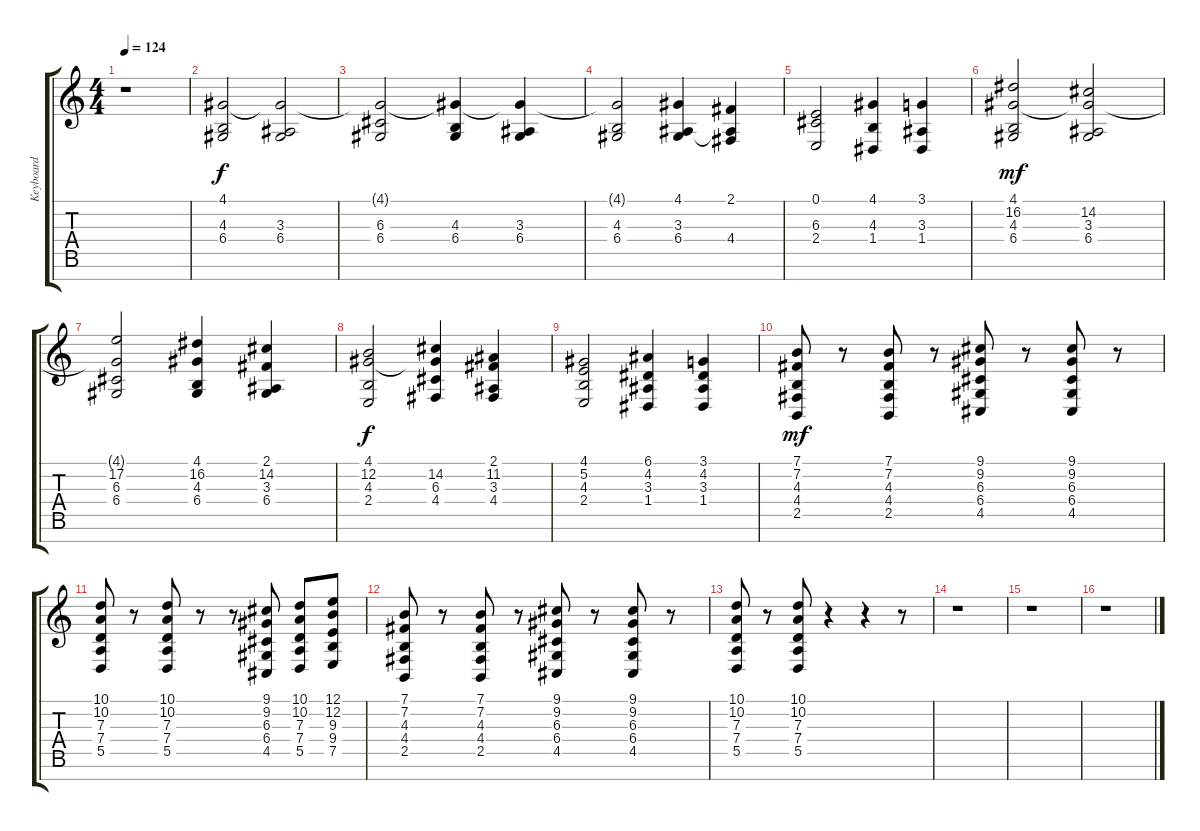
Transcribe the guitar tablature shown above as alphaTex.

\track ("Keyboard" "Keyboard") {instrument choiraahs}
\staff {score tabs}
\tuning (E4 B3 G3 D3 A2 E2 B1) {hide}
\ts (4 4)
\tempo 124
\clef g2
\ks c
r.1{dy f} |
(4.1 4.3 6.4).2 (4.1{t} 3.3 6.4).2 |
(4.1{t} 6.3 6.4).2 (4.1{t} 4.3 6.4).4 (4.1{t} 3.3 6.4).4 |
(4.1{t} 4.3 6.4).2 (4.1 3.3 6.4).4 (2.1 3.3{t} 4.4).4 |
(0.1 6.3 2.4).2 (4.1 4.3 1.4).4 (3.1 3.3 1.4).4 |
(4.1 16.2 4.3 6.4).2{dy mf} (4.1{t} 14.2 3.3 6.4).2 |
(4.1{t} 17.2 6.3 6.4).2 (4.1 16.2 4.3 6.4).4 (2.1 14.2 3.3 6.4).4 |
(4.1 12.2 4.3 2.4).2{dy f} (4.1{t} 14.2 6.3 4.4).4 (2.1 11.2 3.3 4.4).4 |
(4.1 5.2 4.3 2.4).2 (6.1 4.2 3.3 1.4).4 (3.1 4.2 3.3 1.4).4 |
(7.1 7.2 4.3 4.4 2.5).8{dy mf} r.8 (7.1 7.2 4.3 4.4 2.5).8 r.8 (9.1 9.2 6.3 6.4 4.5).8 r.8 (9.1 9.2 6.3 6.4 4.5).8 r.8 |
(10.1 10.2 7.3 7.4 5.5).8 r.8 (10.1 10.2 7.3 7.4 5.5).8 r.8 r.8 (9.1 9.2 6.3 6.4 4.5).8 (10.1 10.2 7.3 7.4 5.5).8 (12.1 12.2 9.3 9.4 7.5).8 |
(7.1 7.2 4.3 4.4 2.5).8 r.8 (7.1 7.2 4.3 4.4 2.5).8 r.8 (9.1 9.2 6.3 6.4 4.5).8 r.8 (9.1 9.2 6.3 6.4 4.5).8 r.8 |
(10.1 10.2 7.3 7.4 5.5).8 r.8 (10.1 10.2 7.3 7.4 5.5).8 r.4 r.4 r.8 |
r.1 |
r.1 |
r.1
